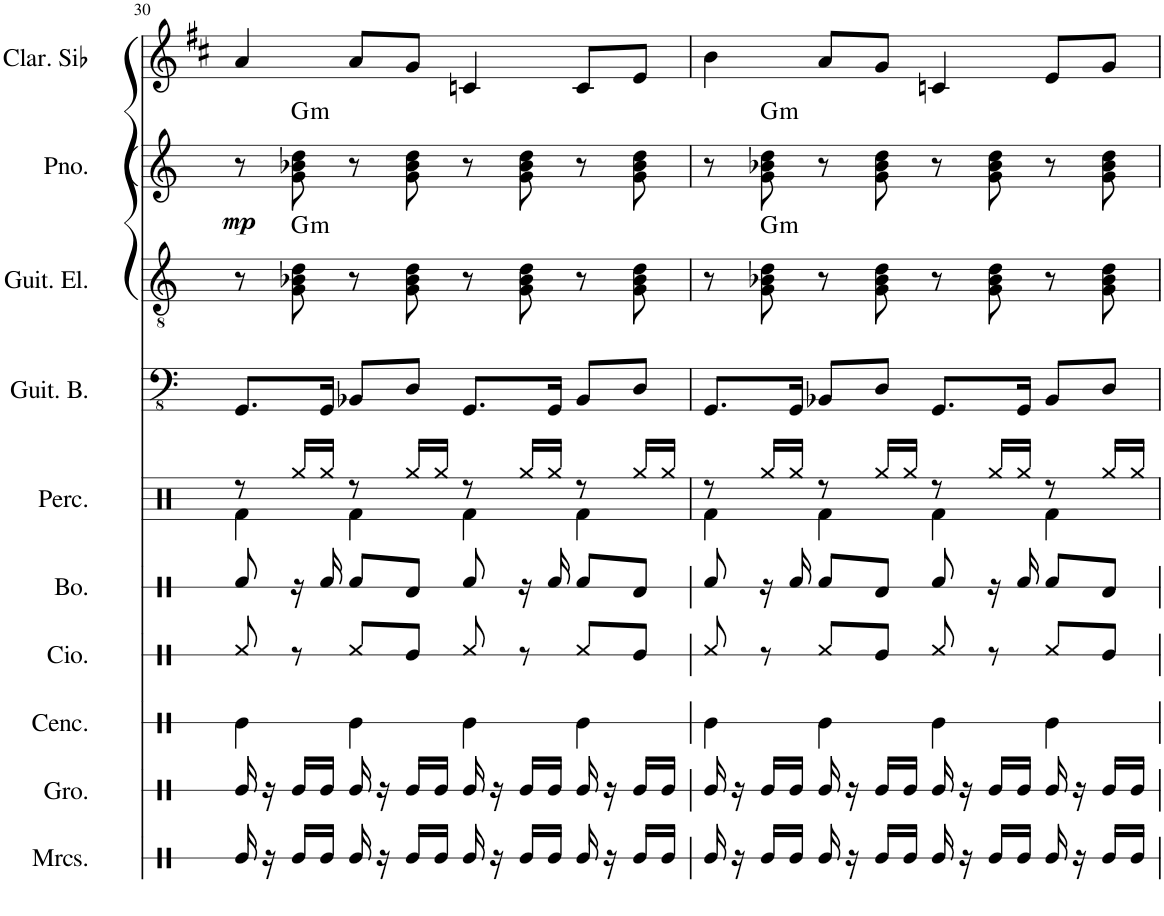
**kern	**kern	**kern	**kern	**kern	**kern	**kern	**kern	**harte	**kern	**dynam	**harte	**kern
*part10	*part9	*part8	*part7	*part6	*part5	*part4	*part3	*part3	*part2	*part2	*part2	*part1
*staff10	*staff9	*staff8	*staff7	*staff6	*staff5	*staff4	*staff3	*	*staff2	*staff2	*	*staff1
*I"Maracas	*I"Güiro	*I"Cencerro	*I"Congas	*I"Bongos	*I"Set de percusión	*I"Bajo eléctrico	*I"Guitarra eléctrica	*	*I"Piano	*	*	*I"Clarinette en Sib
*I'Mrcs.	*I'Gro.	*I'Cenc.	*	*I'Bo.	*I'Perc.	*	*I'Guit. El.	*	*I'Pno.	*	*	*I'Clar. Sib
!!LO:PB:g=z
*clefX	*clefX	*clefX	*clefX	*clefX	*clefX	*clefFv4	*clefGv2	*	*clefG2	*	*	*clefG2
*	*	*	*	*	*	*	*	*	*	*	*	*Trd1c2
*k[]	*k[]	*k[]	*k[]	*k[]	*k[]	*k[]	*k[]	*	*k[]	*	*	*k[f#c#]
*M4/4	*M4/4	*M4/4	*M4/4	*M4/4	*M4/4	*M4/4	*M4/4	*	*M4/4	*	*	*M4/4
=30	=30	=30	=30	=30	=30	=30	=30	=30	=30	=30	=30	=30
*	*	*	*	*	*^	*	*	*	*	*	*	*
!	!	!	!	!	!	!	!	!	!	!	!LO:DY:b	!	!
16Re/	16Re/	4Re\	8Rf/	8Rf/	8r	4Rf\	8.GGG/L	8r	.	8r	mp	.	4a/
16r	16r	.	.	.	.	.	.	.	.	.	.	.	.
!	!	!	!	!	!	!	!	!	!LO:H:kt=m	!	!	!LO:H:kt=m	!
16Re/LL	16Re/LL	.	8r	16r	16Rgg/LL	.	.	8G\ 8B-X\ 8d\	G:min	8g\ 8b-X\ 8dd\	.	G:min	.
16Re/JJ	16Re/JJ	.	.	16Rf/	16Rgg/JJ	.	16GGG/Jk	.	.	.	.	.	.
16Re/	16Re/	4Re\	8Rf/L	8Rf/L	8r	4Rf\	8BBB-X/L	8r	.	8r	.	.	8a/L
16r	16r	.	.	.	.	.	.	.	.	.	.	.	.
16Re/LL	16Re/LL	.	8Re/J	8Rd/J	16Rgg/LL	.	8DD/J	8G\ 8B-\ 8d\	.	8g\ 8b-\ 8dd\	.	.	8g/J
16Re/JJ	16Re/JJ	.	.	.	16Rgg/JJ	.	.	.	.	.	.	.	.
16Re/	16Re/	4Re\	8Rf/	8Rf/	8r	4Rf\	8.GGG/L	8r	.	8r	.	.	4cn/
16r	16r	.	.	.	.	.	.	.	.	.	.	.	.
16Re/LL	16Re/LL	.	8r	16r	16Rgg/LL	.	.	8G\ 8B-\ 8d\	.	8g\ 8b-\ 8dd\	.	.	.
16Re/JJ	16Re/JJ	.	.	16Rf/	16Rgg/JJ	.	16GGG/Jk	.	.	.	.	.	.
16Re/	16Re/	4Re\	8Rf/L	8Rf/L	8r	4Rf\	8BBB-/L	8r	.	8r	.	.	8c/L
16r	16r	.	.	.	.	.	.	.	.	.	.	.	.
16Re/LL	16Re/LL	.	8Re/J	8Rd/J	16Rgg/LL	.	8DD/J	8G\ 8B-\ 8d\	.	8g\ 8b-\ 8dd\	.	.	8e/J
16Re/JJ	16Re/JJ	.	.	.	16Rgg/JJ	.	.	.	.	.	.	.	.
=31	=31	=31	=31	=31	=31	=31	=31	=31	=31	=31	=31	=31	=31
16Re/	16Re/	4Re\	8Rf/	8Rf/	8r	4Rf\	8.GGG/L	8r	.	8r	.	.	4b\
16r	16r	.	.	.	.	.	.	.	.	.	.	.	.
!	!	!	!	!	!	!	!	!	!LO:H:kt=m	!	!	!LO:H:kt=m	!
16Re/LL	16Re/LL	.	8r	16r	16Rgg/LL	.	.	8G\ 8B-X\ 8d\	G:min	8g\ 8b-X\ 8dd\	.	G:min	.
16Re/JJ	16Re/JJ	.	.	16Rf/	16Rgg/JJ	.	16GGG/Jk	.	.	.	.	.	.
16Re/	16Re/	4Re\	8Rf/L	8Rf/L	8r	4Rf\	8BBB-X/L	8r	.	8r	.	.	8a/L
16r	16r	.	.	.	.	.	.	.	.	.	.	.	.
16Re/LL	16Re/LL	.	8Re/J	8Rd/J	16Rgg/LL	.	8DD/J	8G\ 8B-\ 8d\	.	8g\ 8b-\ 8dd\	.	.	8g/J
16Re/JJ	16Re/JJ	.	.	.	16Rgg/JJ	.	.	.	.	.	.	.	.
16Re/	16Re/	4Re\	8Rf/	8Rf/	8r	4Rf\	8.GGG/L	8r	.	8r	.	.	4cn/
16r	16r	.	.	.	.	.	.	.	.	.	.	.	.
16Re/LL	16Re/LL	.	8r	16r	16Rgg/LL	.	.	8G\ 8B-\ 8d\	.	8g\ 8b-\ 8dd\	.	.	.
16Re/JJ	16Re/JJ	.	.	16Rf/	16Rgg/JJ	.	16GGG/Jk	.	.	.	.	.	.
16Re/	16Re/	4Re\	8Rf/L	8Rf/L	8r	4Rf\	8BBB-/L	8r	.	8r	.	.	8e/L
16r	16r	.	.	.	.	.	.	.	.	.	.	.	.
16Re/LL	16Re/LL	.	8Re/J	8Rd/J	16Rgg/LL	.	8DD/J	8G\ 8B-\ 8d\	.	8g\ 8b-\ 8dd\	.	.	8g/J
16Re/JJ	16Re/JJ	.	.	.	16Rgg/JJ	.	.	.	.	.	.	.	.
*	*	*	*	*	*v	*v	*	*	*	*	*	*	*
=	=	=	=	=	=	=	=	=	=	=	=	=
*-	*-	*-	*-	*-	*-	*-	*-	*-	*-	*-	*-	*-
